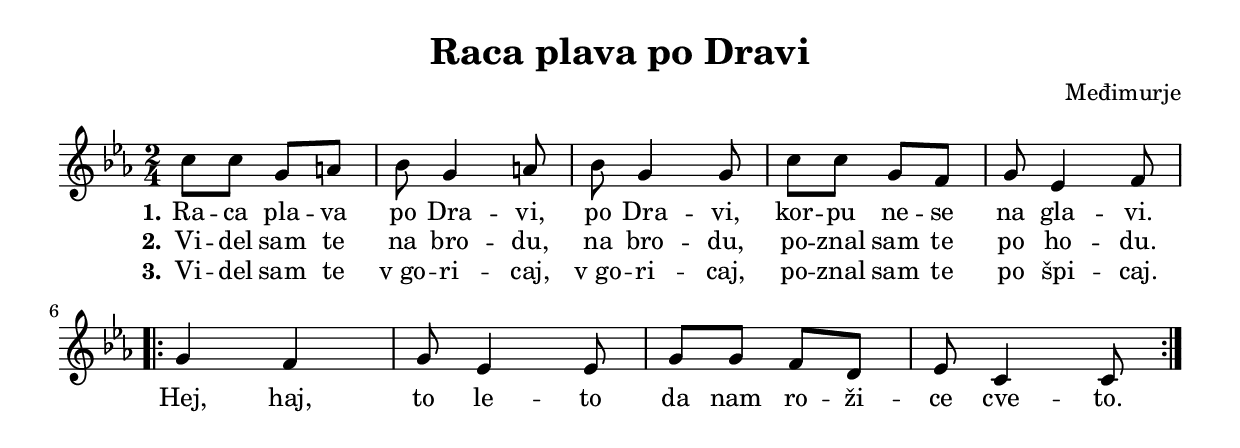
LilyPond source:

\version "2.24.1"
\include "deutsch.ly"

\header {
  title = "Raca plava po Dravi"
  %subtitle = "II."
  composer = "Međimurje"
}

\paper {
  #(set-paper-size "a4")
  indent = 0
  top-margin = 10
  markup-system-spacing = #'((basic-distance . 0.1) (padding . 2))
  system-system-spacing = #'((basic-distance . 0.1) (padding . 4))
  %annotate-spacing = ##t
}

global = {
  \key es \major
  \numericTimeSignature
  \time 2/4
}

chordNames = \chordmode {
  \global
  % Chords follow here.
  
}

melody = \relative c'' {
  \global
  % Music follows here.
  c8 c g a |
  b8 g4 a8 |
  b8 g4 g8 |
  c8 c g f |
  g8 es4 f8 |
  \bar ".|:-|"
  g4 f |
  g8 es4 es8 |
  g8 g f d |
  es8 c4 c8 |
  \bar ":|."
  %c4 c |
  %\bar "|."
}

verse = \lyricmode {
  % Lyrics follow here.
  \set stanza = "1."
  Ra -- ca pla -- va po Dra -- vi, po Dra -- vi,
  kor -- pu ne -- se na gla -- vi.
  Hej, haj, to le -- to da nam ro -- ži -- ce cve -- to.
}
verse_dva = \lyricmode {
  % Lyrics follow here.
  \set stanza = "2."
  Vi -- del sam te na bro -- du, na bro -- du,
  po -- znal sam te po ho -- du.
}
verse_tri = \lyricmode {
  % Lyrics follow here.
  \set stanza = "3."
  Vi -- del sam te "v go" -- ri -- caj, "v go" -- ri -- caj,
  po -- znal sam te po špi -- caj.
}

\score {
  <<
    \new ChordNames \chordNames
    \new Staff { \melody }
    \addlyrics { \verse }
    \addlyrics { \verse_dva }
    \addlyrics { \verse_tri }
  >>
  \layout { }
}